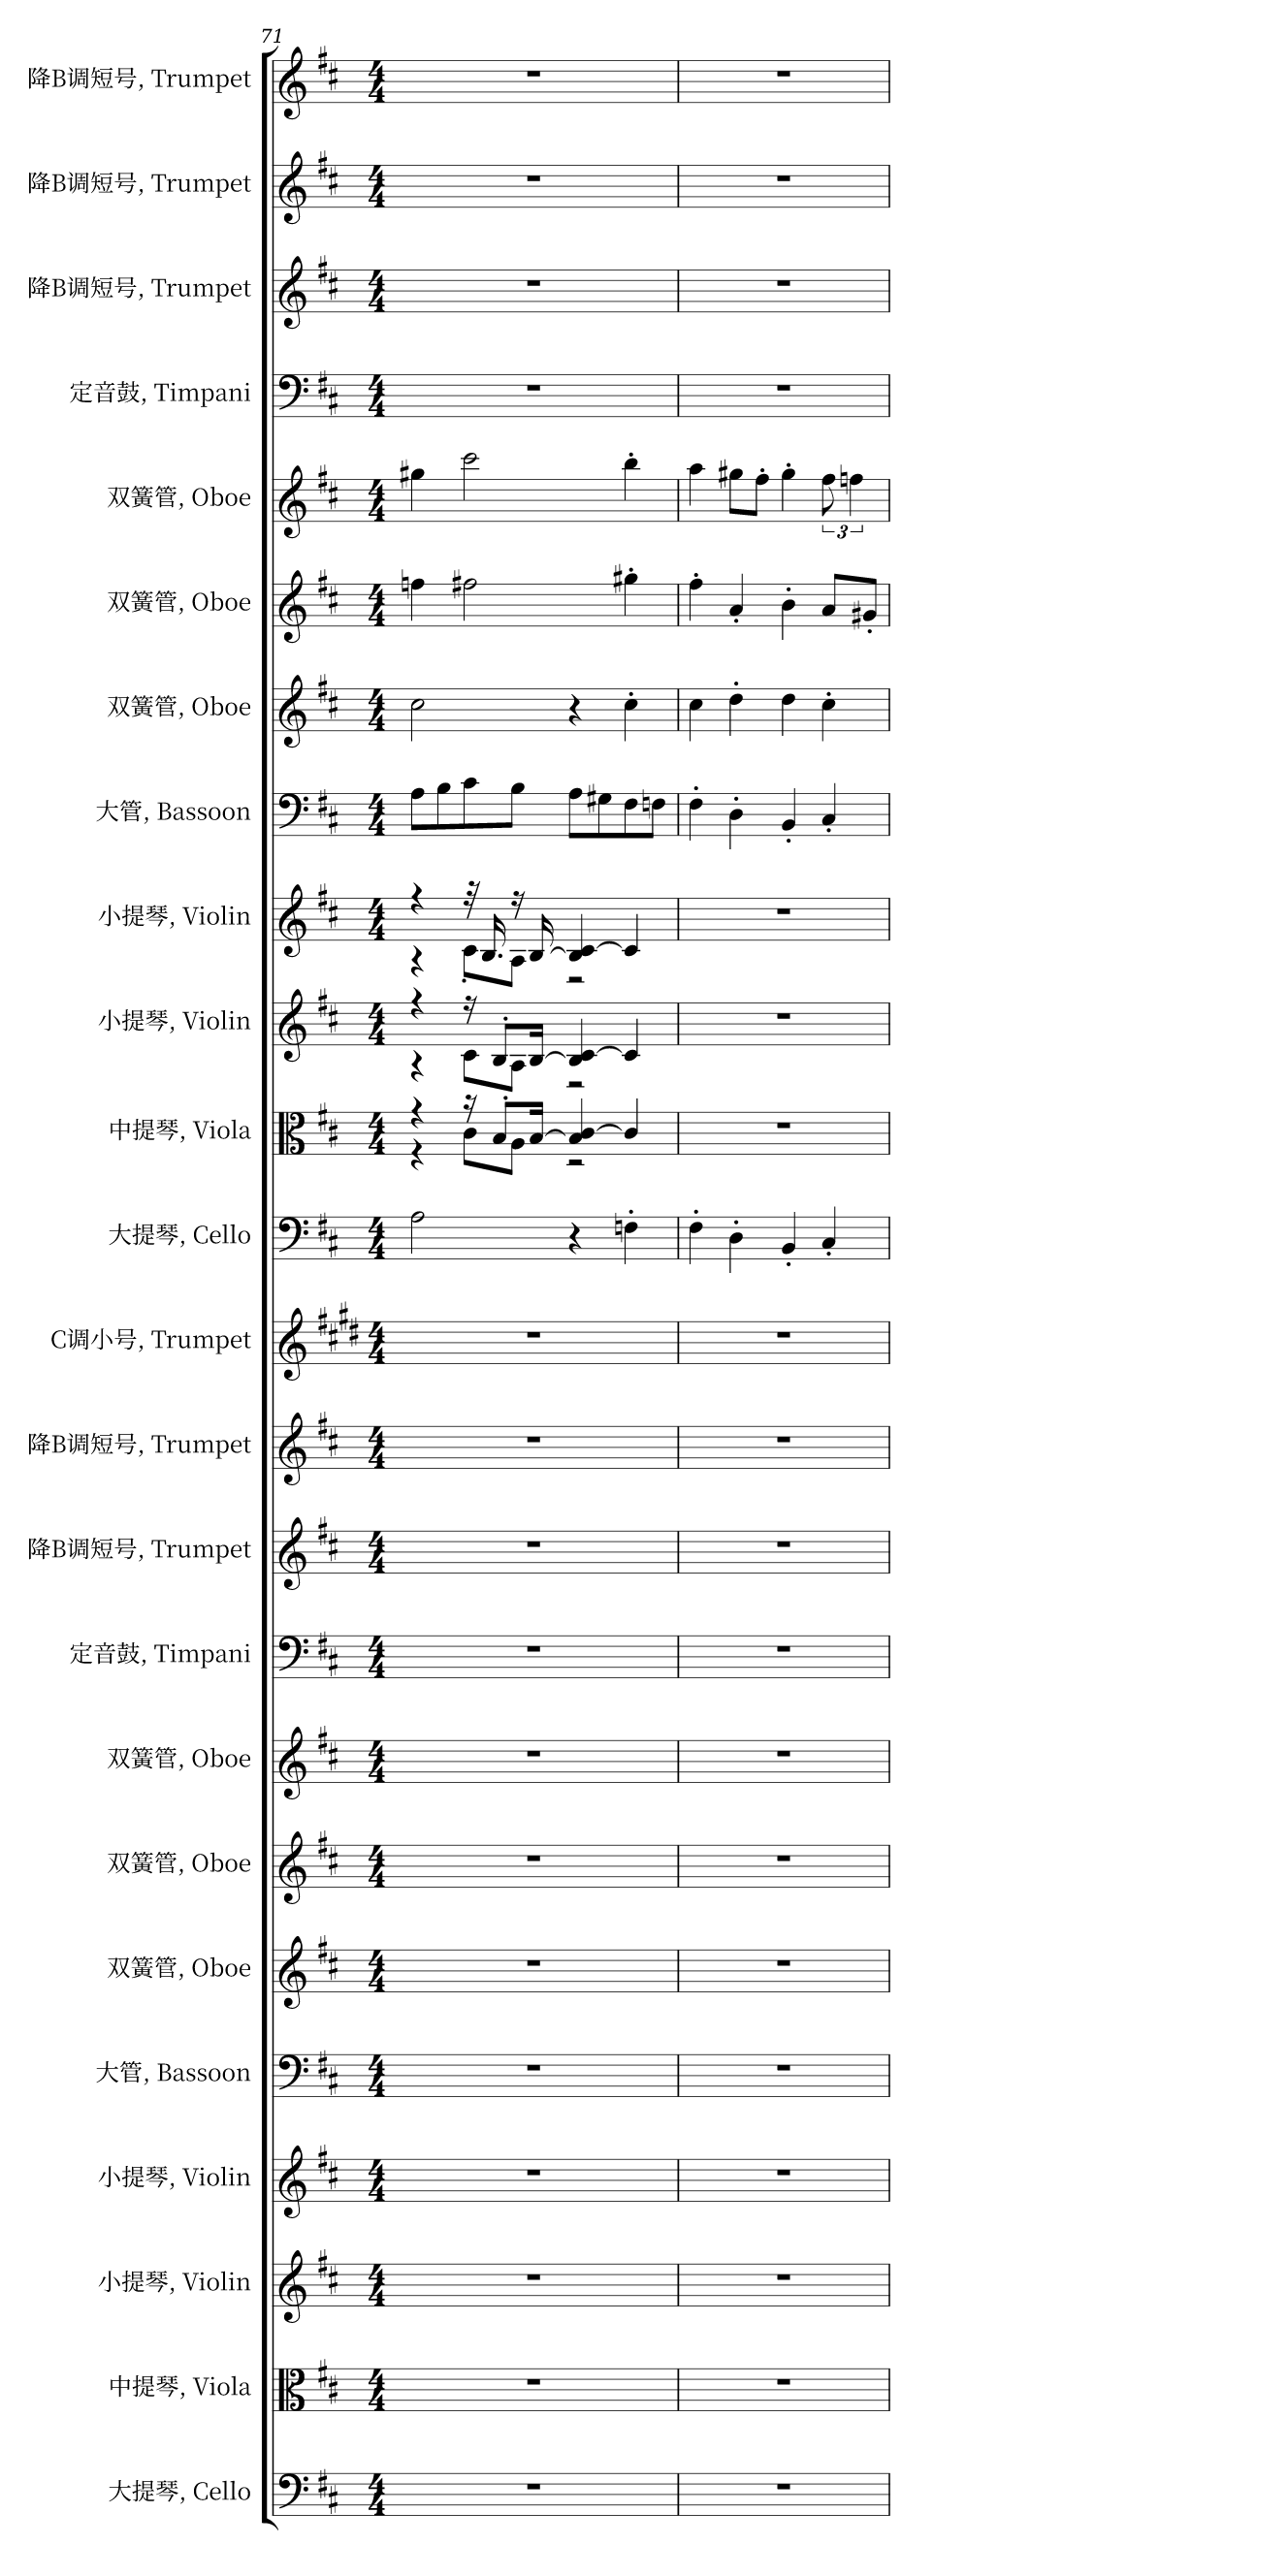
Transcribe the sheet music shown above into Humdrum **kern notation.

**kern	**kern	**kern	**kern	**kern	**kern	**kern	**kern	**kern	**kern	**kern	**kern	**kern	**kern	**kern	**kern	**kern	**kern	**kern	**kern	**kern	**kern	**kern	**kern
*part24	*part23	*part22	*part21	*part20	*part19	*part18	*part17	*part16	*part15	*part14	*part13	*part12	*part11	*part10	*part9	*part8	*part7	*part6	*part5	*part4	*part3	*part2	*part1
*staff24	*staff23	*staff22	*staff21	*staff20	*staff19	*staff18	*staff17	*staff16	*staff15	*staff14	*staff13	*staff12	*staff11	*staff10	*staff9	*staff8	*staff7	*staff6	*staff5	*staff4	*staff3	*staff2	*staff1
*I"大提琴, Cello	*I"中提琴, Viola	*I"小提琴, Violin	*I"小提琴, Violin	*I"大管, Bassoon	*I"双簧管, Oboe	*I"双簧管, Oboe	*I"双簧管, Oboe	*I"定音鼓, Timpani	*I"降B调短号, Trumpet	*I"降B调短号, Trumpet	*I"C调小号, Trumpet	*I"大提琴, Cello	*I"中提琴, Viola	*I"小提琴, Violin	*I"小提琴, Violin	*I"大管, Bassoon	*I"双簧管, Oboe	*I"双簧管, Oboe	*I"双簧管, Oboe	*I"定音鼓, Timpani	*I"降B调短号, Trumpet	*I"降B调短号, Trumpet	*I"降B调短号, Trumpet
*	*I'Vla.	*I'Vln.	*I'Vln.	*I'Bsn.	*I'Ob.	*I'Ob.	*I'Ob.	*I'Timp.	*	*	*I'C Tpt.	*	*I'Vla.	*I'Vln.	*I'Vln.	*I'Bsn.	*I'Ob.	*I'Ob.	*I'Ob.	*I'Timp.	*	*	*
*clefF4	*clefC3	*clefG2	*clefG2	*clefF4	*clefG2	*clefG2	*clefG2	*clefF4	*clefG2	*clefG2	*clefG2	*clefF4	*clefC3	*clefG2	*clefG2	*clefF4	*clefG2	*clefG2	*clefG2	*clefF4	*clefG2	*clefG2	*clefG2
*	*	*	*	*	*	*	*	*	*ITrd1c2	*ITrd1c2	*ITrd1c2	*	*	*	*	*	*	*	*	*	*ITrd1c2	*ITrd1c2	*ITrd1c2
*k[f#c#]	*k[f#c#]	*k[f#c#]	*k[f#c#]	*k[f#c#]	*k[f#c#]	*k[f#c#]	*k[f#c#]	*k[f#c#]	*k[]	*k[]	*k[f#c#]	*k[f#c#]	*k[f#c#]	*k[f#c#]	*k[f#c#]	*k[f#c#]	*k[f#c#]	*k[f#c#]	*k[f#c#]	*k[f#c#]	*k[]	*k[]	*k[]
*M4/4	*M4/4	*M4/4	*M4/4	*M4/4	*M4/4	*M4/4	*M4/4	*M4/4	*M4/4	*M4/4	*M4/4	*M4/4	*M4/4	*M4/4	*M4/4	*M4/4	*M4/4	*M4/4	*M4/4	*M4/4	*M4/4	*M4/4	*M4/4
=71	=71	=71	=71	=71	=71	=71	=71	=71	=71	=71	=71	=71	=71	=71	=71	=71	=71	=71	=71	=71	=71	=71	=71
*	*	*	*	*	*	*	*	*	*	*	*	*	*^	*^	*^	*	*	*	*	*	*	*	*
1r	1r	1r	1r	1r	1r	1r	1r	1r	1r	1r	1r	2A\	4r	4r	4r	4r	4r	4r	8A\L	2cc#\	4ffn\	4gg#X\	1r	1r	1r	1r
.	.	.	.	.	.	.	.	.	.	.	.	.	.	.	.	.	.	.	8B\	.	.	.	.	.	.	.
.	.	.	.	.	.	.	.	.	.	.	.	.	16r	8c#\L	16r	8c#\L	32r	8c#'\L	8c#\	.	2ff#X\	2ccc#\	.	.	.	.
.	.	.	.	.	.	.	.	.	.	.	.	.	.	.	.	.	16.B/	.	.	.	.	.	.	.	.	.
.	.	.	.	.	.	.	.	.	.	.	.	.	8B'/L	.	8B'/L	.	.	.	.	.	.	.	.	.	.	.
.	.	.	.	.	.	.	.	.	.	.	.	.	.	8A\J	.	8A\J	16r	8A\J	8B\J	.	.	.	.	.	.	.
.	.	.	.	.	.	.	.	.	.	.	.	.	[16B/Jk	.	[16B/Jk	.	[16B/	.	.	.	.	.	.	.	.	.
.	.	.	.	.	.	.	.	.	.	.	.	4r	4B/] [4c#/	2r	4B/] [4c#/	2r	4B/] [4c#/	2r	8A\L	4r	.	.	.	.	.	.
.	.	.	.	.	.	.	.	.	.	.	.	.	.	.	.	.	.	.	8G#X\	.	.	.	.	.	.	.
.	.	.	.	.	.	.	.	.	.	.	.	4Fn'\	4c#/]	.	4c#/]	.	4c#/]	.	8F#\	4cc#'\	4gg#X'\	4bb'\	.	.	.	.
.	.	.	.	.	.	.	.	.	.	.	.	.	.	.	.	.	.	.	8Fn\J	.	.	.	.	.	.	.
*	*	*	*	*	*	*	*	*	*	*	*	*	*v	*v	*	*	*v	*v	*	*	*	*	*	*	*	*
*	*	*	*	*	*	*	*	*	*	*	*	*	*	*v	*v	*	*	*	*	*	*	*	*	*
=72	=72	=72	=72	=72	=72	=72	=72	=72	=72	=72	=72	=72	=72	=72	=72	=72	=72	=72	=72	=72	=72	=72	=72
1r	1r	1r	1r	1r	1r	1r	1r	1r	1r	1r	1r	4F#'\	1r	1r	1r	4F#'\	4cc#\	4ff#'\	4aa\	1r	1r	1r	1r
.	.	.	.	.	.	.	.	.	.	.	.	4D'\	.	.	.	4D'\	4dd'\	4a'/	8gg#X\L	.	.	.	.
.	.	.	.	.	.	.	.	.	.	.	.	.	.	.	.	.	.	.	8ff#'\J	.	.	.	.
.	.	.	.	.	.	.	.	.	.	.	.	4BB'/	.	.	.	4BB'/	4dd\	4b'\	4gg#'\	.	.	.	.
.	.	.	.	.	.	.	.	.	.	.	.	4C#'/	.	.	.	4C#'/	4cc#'\	8a/L	12ff#\	.	.	.	.
.	.	.	.	.	.	.	.	.	.	.	.	.	.	.	.	.	.	.	6ffn\	.	.	.	.
.	.	.	.	.	.	.	.	.	.	.	.	.	.	.	.	.	.	8g#X'/J	.	.	.	.	.
=	=	=	=	=	=	=	=	=	=	=	=	=	=	=	=	=	=	=	=	=	=	=	=
*-	*-	*-	*-	*-	*-	*-	*-	*-	*-	*-	*-	*-	*-	*-	*-	*-	*-	*-	*-	*-	*-	*-	*-
